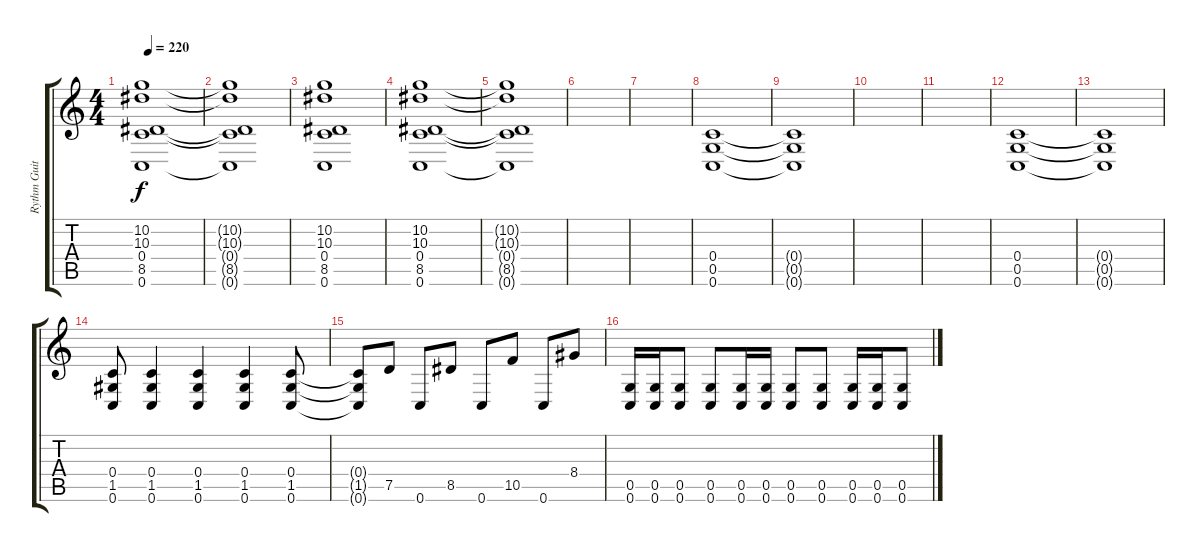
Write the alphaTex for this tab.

\track ("Rythm Guitar #1" "Rythm Guit") {instrument distortionguitar}
\staff {score tabs}
\tuning (D4 A3 F3 C3 G2 C2) {hide}
\ts (4 4)
\tempo 220
\clef g2
\ks c
(10.2 10.3 0.4 8.5 0.6).1{dy f} |
(10.2{t} 10.3{t} 0.4{t} 8.5{t} 0.6{t}).1 |
(10.2 10.3 0.4 8.5 0.6).1 |
(10.2 10.3 0.4 8.5 0.6).1 |
(10.2{t} 10.3{t} 0.4{t} 8.5{t} 0.6{t}).1 |
|
|
(0.4 0.5 0.6).1 |
(0.4{t} 0.5{t} 0.6{t}).1 |
|
|
(0.4 0.5 0.6).1 |
(0.4{t} 0.5{t} 0.6{t}).1 |
(0.4 1.5 0.6).8 (0.4 1.5 0.6).4 (0.4 1.5 0.6).4 (0.4 1.5 0.6).4 (0.4 1.5 0.6).8 |
(0.4{t} 1.5{t} 0.6{t}).8 7.5.8 0.6.8 8.5.8 0.6.8 10.5.8 0.6.8 8.4.8 |
(0.5 0.6).16 (0.5 0.6).16 (0.5 0.6).8 (0.5 0.6).8 (0.5 0.6).16 (0.5 0.6).16 (0.5 0.6).8 (0.5 0.6).8 (0.5 0.6).16 (0.5 0.6).16 (0.5 0.6).8
